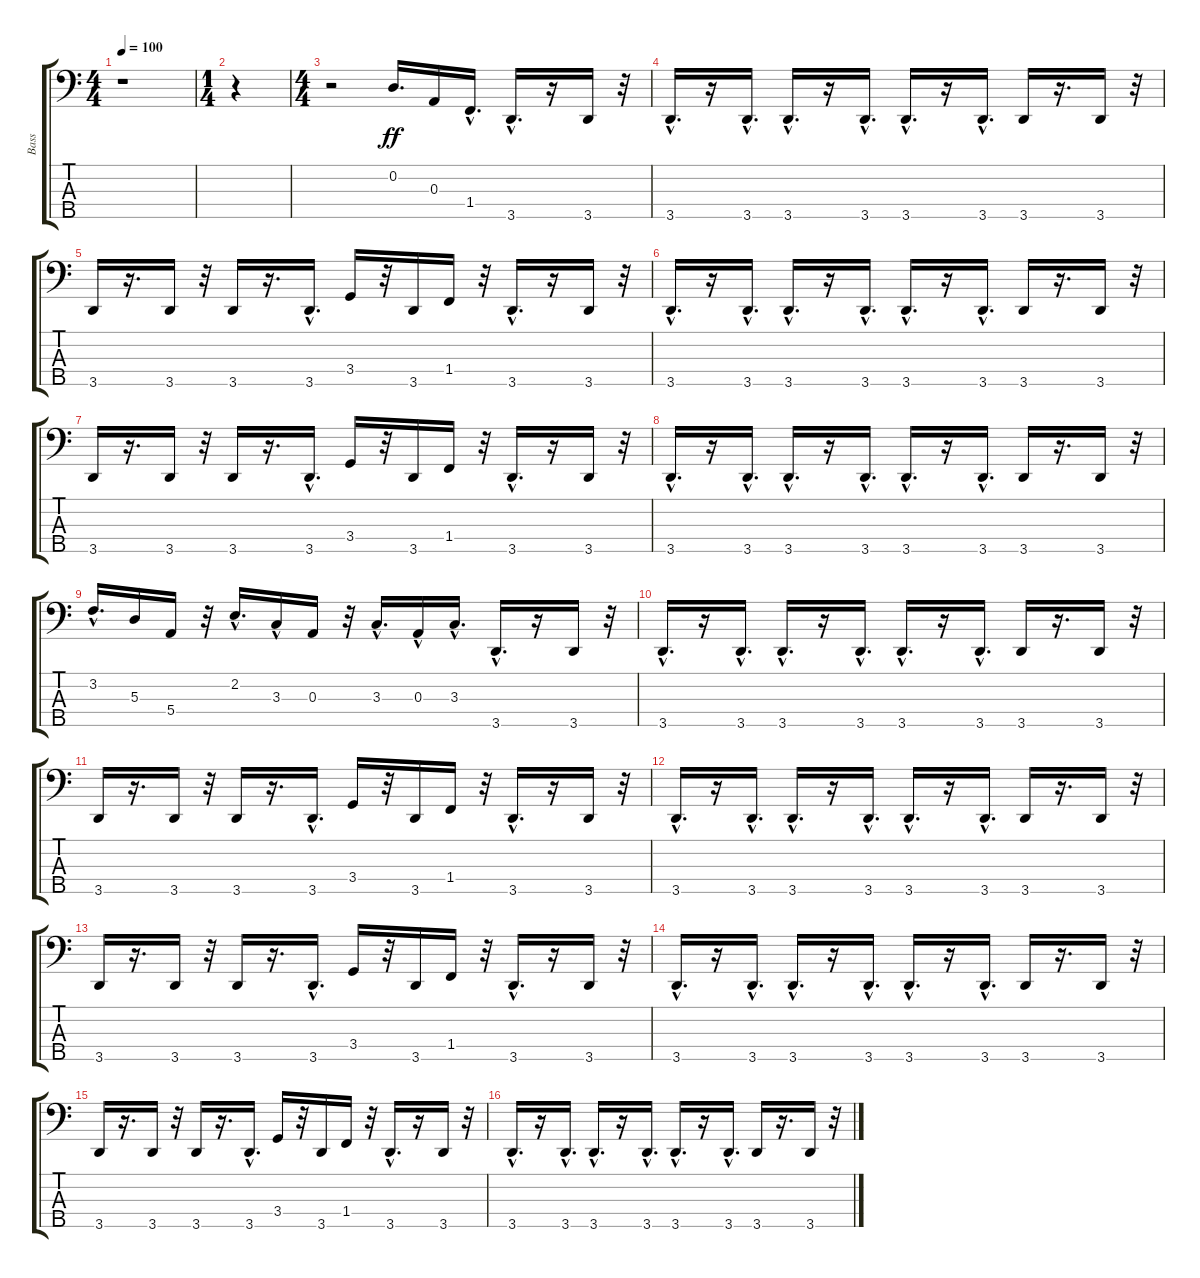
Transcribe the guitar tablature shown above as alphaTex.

\track ("Bass" "Bass") {instrument electricbassfinger}
\staff {score tabs}
\tuning (G2 D2 A1 E1 B0) {hide}
\ts (4 4)
\tempo 100
\clef f4
\ks c
r.1{dy ff instrument electricbassfinger} |
\ts (1 4)
r.4 |
\ts (4 4)
r.2 0.2.16{d} 0.3.16 1.4{hac}.16{d} 3.5{hac}.16{d} r.16 3.5.16 r.32 |
3.5{hac}.16{d} r.16 3.5{hac}.16{d} 3.5{hac}.16{d} r.16 3.5{hac}.16{d} 3.5{hac}.16{d} r.16 3.5{hac}.16{d} 3.5.16 r.16{d} 3.5.16 r.32 |
3.5.16 r.16{d} 3.5.16 r.32 3.5.16 r.16{d} 3.5{hac}.16{d} 3.4.16 r.32 3.5.16 1.4.16 r.32 3.5{hac}.16{d} r.16 3.5.16 r.32 |
3.5{hac}.16{d} r.16 3.5{hac}.16{d} 3.5{hac}.16{d} r.16 3.5{hac}.16{d} 3.5{hac}.16{d} r.16 3.5{hac}.16{d} 3.5.16 r.16{d} 3.5.16 r.32 |
3.5.16 r.16{d} 3.5.16 r.32 3.5.16 r.16{d} 3.5{hac}.16{d} 3.4.16 r.32 3.5.16 1.4.16 r.32 3.5{hac}.16{d} r.16 3.5.16 r.32 |
3.5{hac}.16{d} r.16 3.5{hac}.16{d} 3.5{hac}.16{d} r.16 3.5{hac}.16{d} 3.5{hac}.16{d} r.16 3.5{hac}.16{d} 3.5.16 r.16{d} 3.5.16 r.32 |
3.2{hac}.16{d} 5.3.16 5.4.16 r.32 2.2{hac}.16{d} 3.3{hac}.16 0.3.16 r.32 3.3{hac}.16{d} 0.3{hac}.16 3.3{hac}.16{d} 3.5{hac}.16{d} r.16 3.5.16 r.32 |
3.5{hac}.16{d} r.16 3.5{hac}.16{d} 3.5{hac}.16{d} r.16 3.5{hac}.16{d} 3.5{hac}.16{d} r.16 3.5{hac}.16{d} 3.5.16 r.16{d} 3.5.16 r.32 |
3.5.16 r.16{d} 3.5.16 r.32 3.5.16 r.16{d} 3.5{hac}.16{d} 3.4.16 r.32 3.5.16 1.4.16 r.32 3.5{hac}.16{d} r.16 3.5.16 r.32 |
3.5{hac}.16{d} r.16 3.5{hac}.16{d} 3.5{hac}.16{d} r.16 3.5{hac}.16{d} 3.5{hac}.16{d} r.16 3.5{hac}.16{d} 3.5.16 r.16{d} 3.5.16 r.32 |
3.5.16 r.16{d} 3.5.16 r.32 3.5.16 r.16{d} 3.5{hac}.16{d} 3.4.16 r.32 3.5.16 1.4.16 r.32 3.5{hac}.16{d} r.16 3.5.16 r.32 |
3.5{hac}.16{d} r.16 3.5{hac}.16{d} 3.5{hac}.16{d} r.16 3.5{hac}.16{d} 3.5{hac}.16{d} r.16 3.5{hac}.16{d} 3.5.16 r.16{d} 3.5.16 r.32 |
3.5.16 r.16{d} 3.5.16 r.32 3.5.16 r.16{d} 3.5{hac}.16{d} 3.4.16 r.32 3.5.16 1.4.16 r.32 3.5{hac}.16{d} r.16 3.5.16 r.32 |
3.5{hac}.16{d} r.16 3.5{hac}.16{d} 3.5{hac}.16{d} r.16 3.5{hac}.16{d} 3.5{hac}.16{d} r.16 3.5{hac}.16{d} 3.5.16 r.16{d} 3.5.16 r.32
